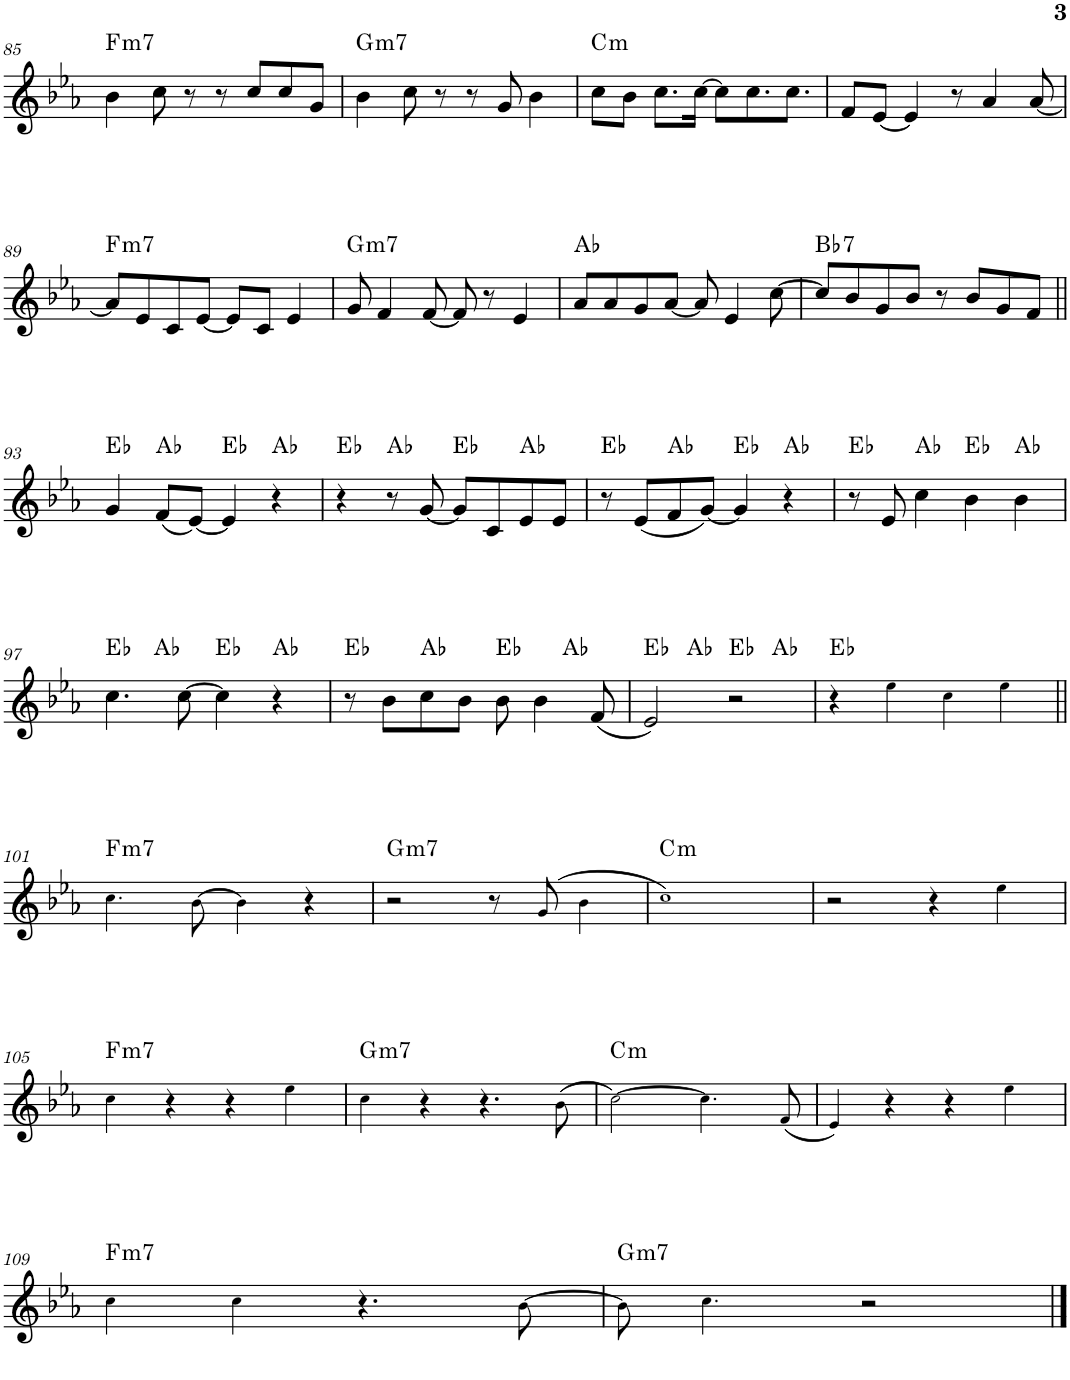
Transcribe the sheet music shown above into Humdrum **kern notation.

**kern	**harte
*part1	*part1
*staff1	*
*I"Piano	*
*I'Pno.	*
!!LO:PB:g=z
*clefG2	*
*k[b-e-a-]	*
*M4/4	*
=85	=85
!	!LO:H:kt=m7
4b-\	F:min7
8cc\	.
8r	.
8r	.
8cc/L	.
8cc/	.
8g/J	.
=86	=86
!	!LO:H:kt=m7
4b-\	G:min7
8cc\	.
8r	.
8r	.
8g/	.
4b-\	.
=87	=87
!	!LO:H:kt=m
8cc\L	C:min
8b-\J	.
8.cc\L	.
[16cc\Jk	.
8cc\L]	.
8.cc\	.
8.cc\J	.
=88	=88
8f/L	.
[8e-/J	.
4e-/]	.
8r	.
4a-/	.
[8a-/	.
!!LO:LB:g=z
=89	=89
!	!LO:H:kt=m7
8a-/L]	F:min7
8e-/	.
8c/	.
[8e-/J	.
8e-/L]	.
8c/J	.
4e-/	.
=90	=90
!	!LO:H:kt=m7
8g/	G:min7
4f/	.
[8f/	.
8f/]	.
8r	.
4e-/	.
=91	=91
8a-/L	Ab:maj
8a-/	.
8g/	.
[8a-/J	.
8a-/]	.
4e-/	.
[8cc\	.
=92	=92
!	!LO:H:kt=7
8cc/L]	Bb:7
8b-/	.
8g/	.
8b-/J	.
8r	.
8b-/L	.
8g/	.
8f/J	.
!!LO:LB:g=z
=93||	=93||
4g/	Eb:maj
(8f/L	Ab:maj
[8e-/J)	.
4e-/]	Eb:maj
4r	Ab:maj
=94	=94
4r	Eb:maj
8r	Ab:maj
[8g/	.
8g/L]	Eb:maj
8c/	.
8e-/	Ab:maj
8e-/J	.
=95	=95
8r	Eb:maj
(8e-/L	.
8f/	Ab:maj
[8g/J)	.
4g/]	Eb:maj
4r	Ab:maj
=96	=96
8r	Eb:maj
8e-/	.
4cc\	Ab:maj
4b-\	Eb:maj
4b-\	Ab:maj
!!LO:LB:g=z
=97	=97
*^	*
4.cc\	4ryy	Eb:maj
.	2.ryy	Ab:maj
[8cc\	.	.
4cc\]	.	Eb:maj
4r	.	Ab:maj
=98	=98	=98
8r	2.ryy	Eb:maj
8b-\L	.	.
8cc\	.	Ab:maj
8b-\J	.	.
8b-\	.	Eb:maj
4b-\	.	.
.	4ryy	Ab:maj
(8f/	.	.
=99	=99	=99
*	*^	*
2e-/)	4ryy	2.ryy	Eb:maj
.	2.ryy	.	Ab:maj
2r	.	.	Eb:maj
.	.	4ryy	Ab:maj
*v	*v	*v	*
=100	=100
4r	Eb:maj
4ee-!\	.
4cc!\	.
4ee-!\	.
!!LO:LB:g=z
=101||	=101||
!	!LO:H:kt=m7
4.cc!\	F:min7
[8b-!\	.
4b-!\]	.
4r	.
=102	=102
!	!LO:H:kt=m7
2r	G:min7
8r	.
(8g!/	.
4b-!\	.
=103	=103
!	!LO:H:kt=m
1cc!)	C:min
=104	=104
2r	.
4r	.
4ee-!\	.
!!LO:LB:g=z
=105	=105
!	!LO:H:kt=m7
4cc!\	F:min7
4r	.
4r	.
4ee-!\	.
=106	=106
!	!LO:H:kt=m7
4cc!\	G:min7
4r	.
4.r	.
(8b-!\	.
=107	=107
!	!LO:H:kt=m
[2cc!\)	C:min
4.cc!\]	.
(8f!/	.
=108	=108
4e-!/)	.
4r	.
4r	.
4ee-!\	.
!!LO:LB:g=z
=109	=109
!	!LO:H:kt=m7
4cc!\	F:min7
4cc!\	.
4.r	.
[8b-!\	.
=110	=110
!	!LO:H:kt=m7
8b-!\]	G:min7
4.cc!\	.
2r	.
==	==
*-	*-
